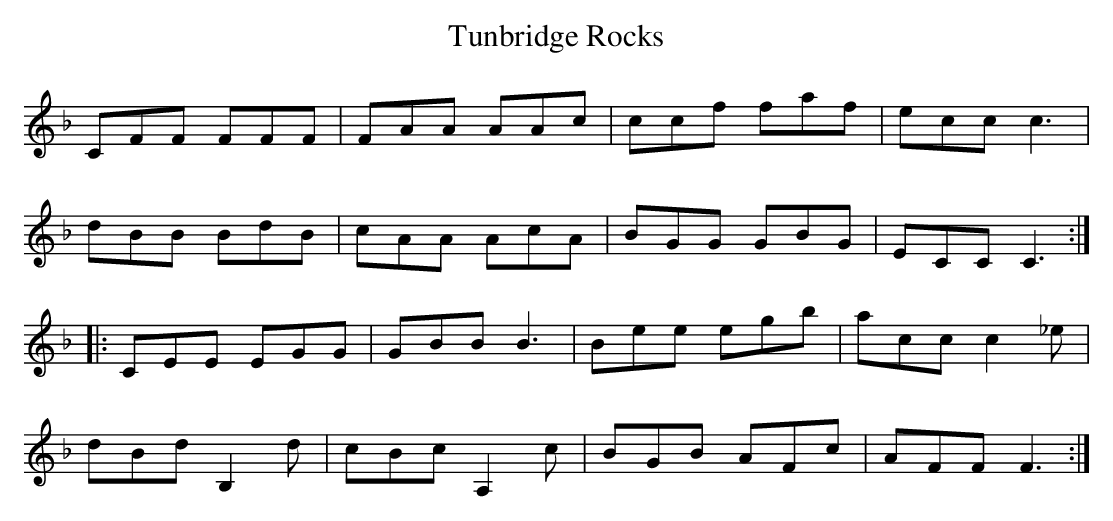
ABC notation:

X:1
T:Tunbridge Rocks
M:F
L:1/8
K:F
CFF FFF|FAA AAc|ccf faf|ecc c3|
dBB BdB|cAA AcA|BGG GBG|ECC C3:|
|:CEE EGG|GBB B3|Bee egb|acc c2_e|
dBd B,2d|cBc A,2c|BGB AFc|AFF F3:|]
